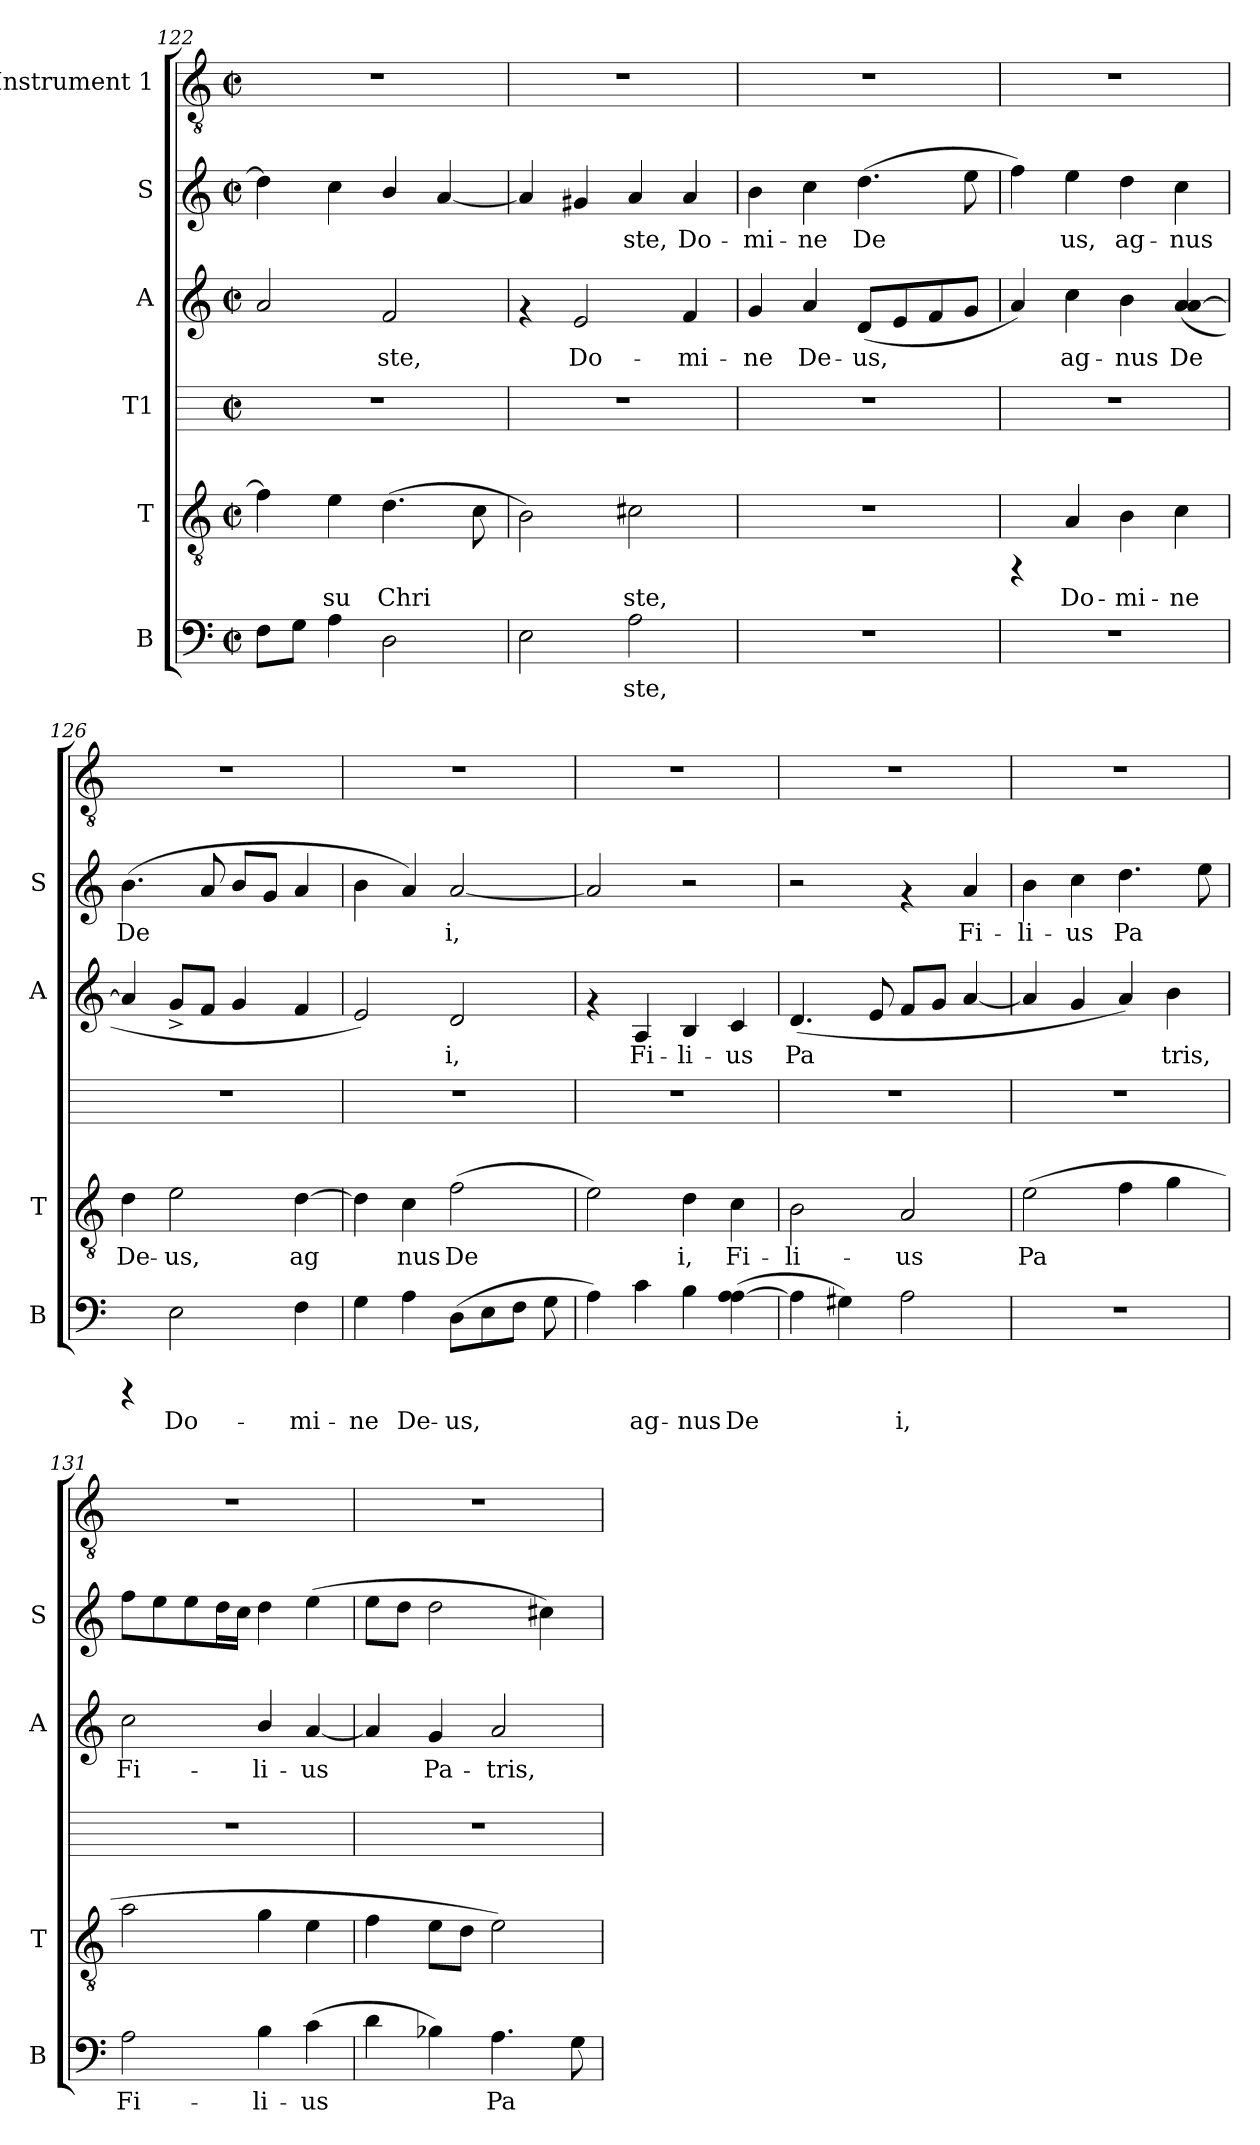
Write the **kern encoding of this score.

**kern	**text	**kern	**text	**kern	**kern	**text	**kern	**text	**kern
*part6	*part6	*part5	*part5	*part4	*part3	*part3	*part2	*part2	*part1
*staff6	*staff6	*staff5	*staff5	*staff4	*staff3	*staff3	*staff2	*staff2	*staff1
*I"B	*	*I"T	*	*I"T1	*I"A	*	*I"S	*	*I"Instrument 1
*I'B	*	*I'T	*	*	*I'A	*	*I'S	*	*
*clefF4	*	*clefGv2	*	*	*clefG2	*	*clefG2	*	*clefGv2
*k[]	*	*k[]	*	*k[]	*k[]	*	*k[]	*	*k[]
*C:	*	*C:	*	*C:	*C:	*	*C:	*	*C:
*M2/2	*	*M2/2	*	*M2/2	*M2/2	*	*M2/2	*	*M2/2
*met(c|)	*	*met(c|)	*	*met(c|)	*met(c|)	*	*met(c|)	*	*met(c|)
=122	=122	=122	=122	=122	=122	=122	=122	=122	=122
!	!LO:LY:b:cj	!	!LO:LY:b:cj	!	!	!LO:LY:b:cj	!	!LO:LY:b:cj	!
8F\L	--	4f\]	--	1r	2a/	--	4dd\]	--	1r
!	!LO:LY:b:cj	!	!	!	!	!	!	!	!
8G\J	--	.	.	.	.	.	.	.	.
!	!LO:LY:b:cj	!	!LO:LY:b:cj	!	!	!	!	!LO:LY:b:cj	!
4A\	--	4e\	-su	.	.	.	4cc\	--	.
!	!LO:LY:b:cj	!	!LO:LY:b:cj	!	!	!LO:LY:b:cj	!	!LO:LY:b:cj	!
2D\	--	(>4.d\	Chri-	.	2f/	-ste,	4b/	--	.
!	!	!	!	!	!	!	!	!LO:LY:b:cj	!
.	.	.	.	.	.	.	[<4a/	--	.
!	!	!	!LO:LY:b:cj	!	!	!	!	!	!
.	.	8c\	--	.	.	.	.	.	.
=123	=123	=123	=123	=123	=123	=123	=123	=123	=123
!	!LO:LY:b:cj	!	!LO:LY:b:cj	!	!	!	!	!LO:LY:b:cj	!
2E\	--	2B\)	--	1r	4rf	.	4a/]	--	1r
!	!	!	!	!	!	!LO:LY:b:cj	!	!LO:LY:b:cj	!
.	.	.	.	.	2e/	Do-	4g#/	--	.
!	!LO:LY:b:cj	!	!LO:LY:b:cj	!	!	!	!	!LO:LY:b:cj	!
2A\	-ste,	2c#X\	-ste,	.	.	.	4a/	-ste,	.
!	!	!	!	!	!	!LO:LY:b:cj	!	!LO:LY:b:cj	!
.	.	.	.	.	4f/	-mi-	4a/	Do-	.
=124	=124	=124	=124	=124	=124	=124	=124	=124	=124
!	!	!	!	!	!	!LO:LY:b:cj	!	!LO:LY:b:cj	!
1r	.	1r	.	1r	4g/	-ne	4b\	-mi-	1r
!	!	!	!	!	!	!LO:LY:b:cj	!	!LO:LY:b:cj	!
.	.	.	.	.	4a/	De-	4cc\	-ne	.
!	!	!	!	!	!	!LO:LY:b:cj	!	!LO:LY:b:cj	!
.	.	.	.	.	(<8d/L	-us,	(>4.dd\	De-	.
!	!	!	!	!	!	!LO:LY:b:cj	!	!	!
.	.	.	.	.	8e/	.	.	.	.
!	!	!	!	!	!	!LO:LY:b:cj	!	!	!
.	.	.	.	.	8f/	.	.	.	.
!	!	!	!	!	!	!LO:LY:b:cj	!	!LO:LY:b:cj	!
.	.	.	.	.	8g/J	.	8ee\	--	.
=125	=125	=125	=125	=125	=125	=125	=125	=125	=125
!	!	!	!	!	!	!LO:LY:b:cj	!	!LO:LY:b:cj	!
1r	.	4rFF	.	1r	4a/)	.	4ff\)	--	1r
!	!	!	!LO:LY:b:cj	!	!	!LO:LY:b:cj	!	!LO:LY:b:cj	!
.	.	4A/	Do-	.	4cc\	ag-	4ee\	-us,	.
!	!	!	!LO:LY:b:cj	!	!	!LO:LY:b:cj	!	!LO:LY:b:cj	!
.	.	4B\	-mi-	.	4b\	-nus	4dd\	ag-	.
!	!	!	!LO:LY:b:cj	!	!	!LO:LY:b:cj	!	!LO:LY:b:cj	!
.	.	4c\	-ne	.	(<4a/ [<4a/	De-	4cc\	-nus	.
!!LO:LB:g=z
=126	=126	=126	=126	=126	=126	=126	=126	=126	=126
!	!	!	!LO:LY:b:cj	!	!	!LO:LY:b:cj	!	!LO:LY:b:cj	!
4rCCC	.	4d\	De-	1r	4a/]	--	(>4.b\	De-	1r
!	!LO:LY:b:cj	!	!LO:LY:b:cj	!	!	!LO:LY:b:cj	!	!	!
2E\	Do-	2e\	-us,	.	8g^>/L	--	.	.	.
!	!	!	!	!	!	!LO:LY:b:cj	!	!LO:LY:b:cj	!
.	.	.	.	.	8f/J	--	8a/	--	.
!	!	!	!	!	!	!LO:LY:b:cj	!	!LO:LY:b:cj	!
.	.	.	.	.	4g/	--	8b/L	--	.
!	!	!	!	!	!	!	!	!LO:LY:b:cj	!
.	.	.	.	.	.	.	8g/J	--	.
!	!LO:LY:b:cj	!	!LO:LY:b:cj	!	!	!LO:LY:b:cj	!	!LO:LY:b:cj	!
4F\	-mi-	[>4d\	ag-	.	4f/	--	4a/	--	.
=127	=127	=127	=127	=127	=127	=127	=127	=127	=127
!	!LO:LY:b:cj	!	!LO:LY:b:cj	!	!	!LO:LY:b:cj	!	!LO:LY:b:cj	!
4G\	-ne	4d\]	--	1r	2e/)	--	4b\	--	1r
!	!LO:LY:b:cj	!	!LO:LY:b:cj	!	!	!	!	!LO:LY:b:cj	!
4A\	De-	4c\	-nus	.	.	.	4a/)	--	.
!	!LO:LY:b:cj	!	!LO:LY:b:cj	!	!	!LO:LY:b:cj	!	!LO:LY:b:cj	!
(>8D\L	-us,	(>2f\	De-	.	2d/	-i,	[<2a/	-i,	.
!	!LO:LY:b:cj	!	!	!	!	!	!	!	!
8E\	.	.	.	.	.	.	.	.	.
!	!LO:LY:b:cj	!	!	!	!	!	!	!	!
8F\J	.	.	.	.	.	.	.	.	.
!	!LO:LY:b:cj	!	!	!	!	!	!	!	!
8G\	.	.	.	.	.	.	.	.	.
=128	=128	=128	=128	=128	=128	=128	=128	=128	=128
!	!LO:LY:b:cj	!	!LO:LY:b:cj	!	!	!	!	!LO:LY:b:cj	!
4A\)	.	2e\)	--	1r	4rf	.	2a/]	.	1r
!	!LO:LY:b:cj	!	!	!	!	!LO:LY:b:cj	!	!	!
4c\	ag-	.	.	.	4A/	Fi-	.	.	.
!	!LO:LY:b:cj	!	!LO:LY:b:cj	!	!	!LO:LY:b:cj	!	!	!
4B\	-nus	4d\	-i,	.	4B/	-li-	2r	.	.
!	!LO:LY:b:cj	!	!LO:LY:b:cj	!	!	!LO:LY:b:cj	!	!	!
(>4A\ [>4A\	De-	4c\	Fi-	.	4c/	-us	.	.	.
=129	=129	=129	=129	=129	=129	=129	=129	=129	=129
!	!LO:LY:b:cj	!	!LO:LY:b:cj	!	!	!LO:LY:b:cj	!	!	!
4A\]	--	2B\	-li-	1r	(<4.d/	Pa-	2r	.	1r
!	!LO:LY:b:cj	!	!	!	!	!	!	!	!
4G#\)	--	.	.	.	.	.	.	.	.
!	!	!	!	!	!	!LO:LY:b:cj	!	!	!
.	.	.	.	.	8e/	--	.	.	.
!	!LO:LY:b:cj	!	!LO:LY:b:cj	!	!	!LO:LY:b:cj	!	!	!
2A\	-i,	2A/	-us	.	8f/L	--	4rf	.	.
!	!	!	!	!	!	!LO:LY:b:cj	!	!	!
.	.	.	.	.	8g/J	--	.	.	.
!	!	!	!	!	!	!LO:LY:b:cj	!	!LO:LY:b:cj	!
.	.	.	.	.	[<4a/	--	4a/	Fi-	.
=130	=130	=130	=130	=130	=130	=130	=130	=130	=130
!	!	!	!LO:LY:b:cj	!	!	!LO:LY:b:cj	!	!LO:LY:b:cj	!
1r	.	(>2e\	Pa-	1r	4a/]	--	4b\	-li-	1r
!	!	!	!	!	!	!LO:LY:b:cj	!	!LO:LY:b:cj	!
.	.	.	.	.	4g/	--	4cc\	-us	.
!	!	!	!LO:LY:b:cj	!	!	!LO:LY:b:cj	!	!LO:LY:b:cj	!
.	.	4f\	--	.	4a/)	--	4.dd\	Pa-	.
!	!	!	!LO:LY:b:cj	!	!	!LO:LY:b:cj	!	!	!
.	.	4g\	--	.	4b\	-tris,	.	.	.
!	!	!	!	!	!	!	!	!LO:LY:b:cj	!
.	.	.	.	.	.	.	8ee\	--	.
=131	=131	=131	=131	=131	=131	=131	=131	=131	=131
!	!LO:LY:b:cj	!	!LO:LY:b:cj	!	!	!LO:LY:b:cj	!	!LO:LY:b:cj	!
2A\	Fi-	2a\	--	1r	2cc\	Fi-	8ff\L	--	1r
!	!	!	!	!	!	!	!	!LO:LY:b:cj	!
.	.	.	.	.	.	.	8ee\	--	.
!	!	!	!	!	!	!	!	!LO:LY:b:cj	!
.	.	.	.	.	.	.	8ee\	--	.
!	!	!	!	!	!	!	!	!LO:LY:b:cj	!
.	.	.	.	.	.	.	16dd\	--	.
!	!	!	!	!	!	!	!	!LO:LY:b:cj	!
.	.	.	.	.	.	.	16cc\J	--	.
!	!LO:LY:b:cj	!	!LO:LY:b:cj	!	!	!LO:LY:b:cj	!	!LO:LY:b:cj	!
4B\	-li-	4g\	--	.	4b/	-li-	4dd\	--	.
!	!LO:LY:b:cj	!	!LO:LY:b:cj	!	!	!LO:LY:b:cj	!	!LO:LY:b:cj	!
(>4c\	-us	4e\	--	.	[<4a/	-us	(>4ee\	--	.
!!LO:PB:g=z
=132	=132	=132	=132	=132	=132	=132	=132	=132	=132
!	!LO:LY:b:cj	!	!LO:LY:b:cj	!	!	!LO:LY:b:cj	!	!LO:LY:b:cj	!
4d\	.	4f\	--	1r	4a/]	.	8ee\L	--	1r
!	!	!	!	!	!	!	!	!LO:LY:b:cj	!
.	.	.	.	.	.	.	8dd\J	--	.
!	!LO:LY:b:cj	!	!LO:LY:b:cj	!	!	!LO:LY:b:cj	!	!LO:LY:b:cj	!
4B-\)	.	8e\L	--	.	4g/	Pa-	2dd\	--	.
!	!	!	!LO:LY:b:cj	!	!	!	!	!	!
.	.	8d\J	--	.	.	.	.	.	.
!	!LO:LY:b:cj	!	!LO:LY:b:cj	!	!	!LO:LY:b:cj	!	!	!
4.A\	Pa-	2e\)	--	.	2a/	-tris,	.	.	.
!	!	!	!	!	!	!	!	!LO:LY:b:cj	!
.	.	.	.	.	.	.	4cc#\)	--	.
!	!LO:LY:b:cj	!	!	!	!	!	!	!	!
8G\	--	.	.	.	.	.	.	.	.
=	=	=	=	=	=	=	=	=	=
*-	*-	*-	*-	*-	*-	*-	*-	*-	*-
